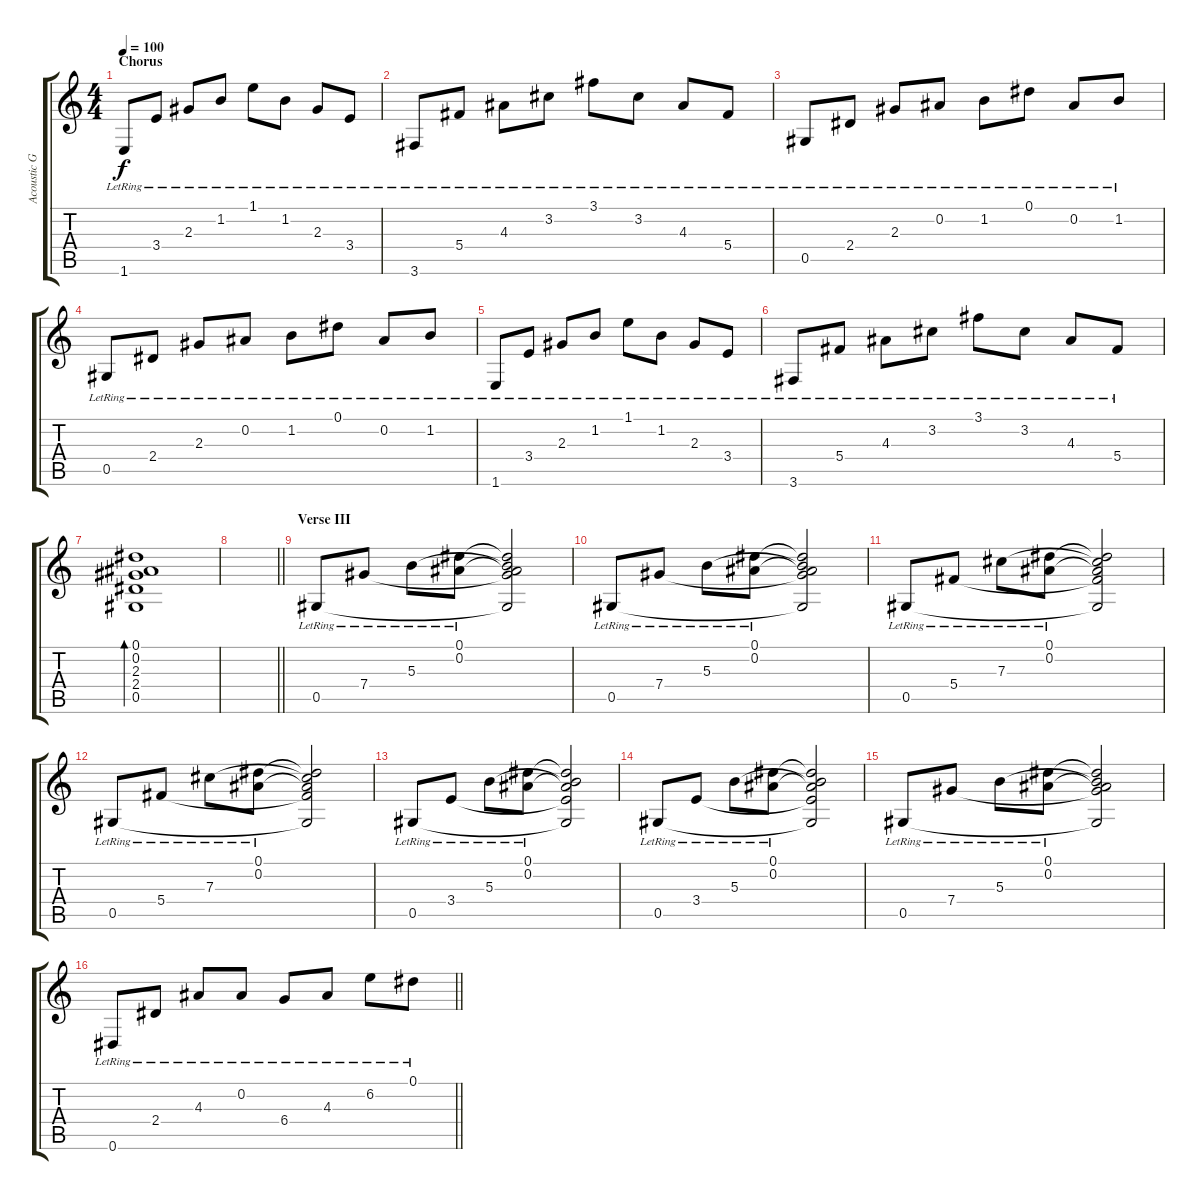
\track ("Acoustic Guitar" "Acoustic G") {instrument acousticguitarsteel}
\staff {score tabs}
\tuning (Eb4 Bb3 Gb3 Db3 Ab2 Eb2) {hide}
\ts (4 4)
\section ("" "Chorus")
\tempo 100
\clef g2
\ks c
1.6{lr}.8{dy f} 3.4{lr}.8 2.3{lr}.8 1.2{lr}.8 1.1{lr}.8 1.2{lr}.8 2.3{lr}.8 3.4{lr}.8 |
3.6{lr}.8 5.4{lr}.8 4.3{lr}.8 3.2{lr}.8 3.1{lr}.8 3.2{lr}.8 4.3{lr}.8 5.4{lr}.8 |
0.5{lr}.8 2.4{lr}.8 2.3{lr}.8 0.2{lr}.8 1.2{lr}.8 0.1{lr}.8 0.2{lr}.8 1.2{lr}.8 |
0.5{lr}.8 2.4{lr}.8 2.3{lr}.8 0.2{lr}.8 1.2{lr}.8 0.1{lr}.8 0.2{lr}.8 1.2{lr}.8 |
1.6{lr}.8 3.4{lr}.8 2.3{lr}.8 1.2{lr}.8 1.1{lr}.8 1.2{lr}.8 2.3{lr}.8 3.4{lr}.8 |
3.6{lr}.8 5.4{lr}.8 4.3{lr}.8 3.2{lr}.8 3.1{lr}.8 3.2{lr}.8 4.3{lr}.8 5.4{lr}.8 |
(0.1 0.2 2.3 2.4 0.5).1{bd 120} |
\barLineRight lightlight
|
\section ("" "Verse III")
0.5{lr}.8 7.4{lr}.8 5.3{lr}.8 (0.1{lr} 0.2{lr}).8 (0.1{t} 0.2{t} 5.3{t} 7.4{t} 0.5{t}).2 |
0.5{lr}.8 7.4{lr}.8 5.3{lr}.8 (0.1{lr} 0.2{lr}).8 (0.1{t} 0.2{t} 5.3{t} 7.4{t} 0.5{t}).2 |
0.5{lr}.8 5.4{lr}.8 7.3{lr}.8 (0.1{lr} 0.2{lr}).8 (0.1{t} 0.2{t} 7.3{t} 5.4{t} 0.5{t}).2 |
0.5{lr}.8 5.4{lr}.8 7.3{lr}.8 (0.1{lr} 0.2{lr}).8 (0.1{t} 0.2{t} 7.3{t} 5.4{t} 0.5{t}).2 |
0.5{lr}.8 3.4{lr}.8 5.3{lr}.8 (0.1{lr} 0.2{lr}).8 (0.1{t} 0.2{t} 5.3{t} 3.4{t} 0.5{t}).2 |
0.5{lr}.8 3.4{lr}.8 5.3{lr}.8 (0.1{lr} 0.2{lr}).8 (0.1{t} 0.2{t} 5.3{t} 3.4{t} 0.5{t}).2 |
0.5{lr}.8 7.4{lr}.8 5.3{lr}.8 (0.1{lr} 0.2{lr}).8 (0.1{t} 0.2{t} 5.3{t} 7.4{t} 0.5{t}).2 |
\barLineRight lightlight
0.6{lr}.8 2.4{lr}.8 4.3{lr}.8 0.2{lr}.8 6.4{lr}.8 4.3{lr}.8 6.2{lr}.8 0.1{lr}.8
